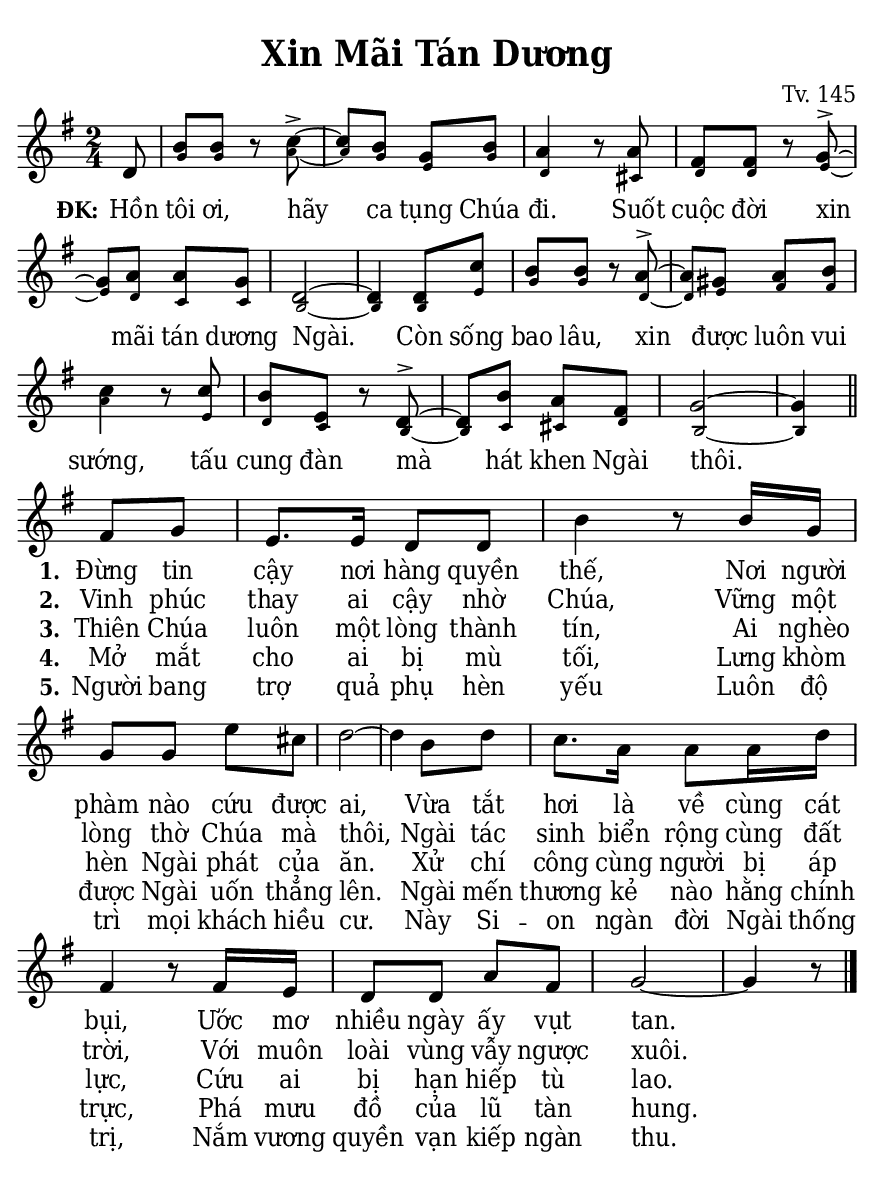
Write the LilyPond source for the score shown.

% Cài đặt chung\
\version "2.22.1"
\include "english.ly"

\header {
  title = "Xin Mãi Tán Dương"
  composer = "Tv. 145"
  %arranger = "Lm. Kim Long"
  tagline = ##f
}

% Nhạc phiên khúc
nhacPhienKhucSop = \relative c' {
  \partial 8 d8 |
  b' b r c ^> ~ |
  c b g b |
  a4 r8 a |
  fs fs r g ^> ~ |
  g a a g |
  d2 ~ |
  d4 d8 c' |
  b b r a ^> ~ |
  a gs a b |
  c4 r8 c |
  b e, r d ^> ~ |
  d b' a fs |
  g2 ~ |
  g4 \bar "||" \break
  
  fs8 g |
  e8. e16 d8 d |
  b'4 r8 b16 g |
  g8 g e' cs |
  d2 ~ |
  d4 b8 d |
  c8. a16 a8 a16 d |
  fs,4 r8 fs16 e |
  d8 d a' fs |
  g2 ~ |
  g4 r8 \bar "|."
}

nhacPhienKhucAlto = \relative c' {
  d8 |
  g g r a ~ |
  a g e g |
  d4 r8 cs |
  d d r e ~ |
  e d c c |
  b2 ~ |
  b4 b8 e |
  g g r d ~ |
  d e fs fs |
  a4 r8 e |
  d c r b ~ |
  b c cs d |
  b2 ~ |
  b4
}

% Lời phiên khúc
loiPhienKhucSop = \lyrics {
  \set stanza = "ĐK:"
  Hồn tôi ơi, hãy ca tụng Chúa đi.
  Suốt cuộc đời xin mãi tán dương Ngài.
  Còn sống bao lâu, xin được luôn vui sướng,
  tấu cung đàn mà hát khen Ngài thôi.
  <<
    {
      \set stanza = "1."
      Đừng tin cậy nơi hàng quyền thế,
      Nơi người phàm nào cứu được ai,
      Vừa tắt hơi là về cùng cát bụi,
      Ước mơ nhiều ngày ấy vụt tan.
    }
    \new Lyrics {
	    \set associatedVoice = "beSop"
	    \set stanza = "2."
	    Vinh phúc thay ai cậy nhờ Chúa,
	    Vững một lòng thờ Chúa mà thôi,
	    Ngài tác sinh biển rộng cùng đất trời,
	    Với muôn loài vùng vẫy ngược xuôi.
    }
    \new Lyrics {
	    \set associatedVoice = "beSop"
	    \set stanza = "3."
	    Thiên Chúa luôn một lòng thành tín,
	    Ai nghèo hèn Ngài phát của ăn.
	    Xử chí công cùng người bị áp lực,
	    Cứu ai bị hạn hiếp tù lao.
    }
    \new Lyrics {
	    \set associatedVoice = "beSop"
	    \set stanza = "4."
	    Mở mắt cho ai bị mù tối,
	    Lưng khòm được Ngài uốn thẳng lên.
	    Ngài mến thương kẻ nào hằng chính trực,
	    Phá mưu đồ của lũ tàn hung.
    }
    \new Lyrics {
	    \set associatedVoice = "beSop"
	    \set stanza = "5."
	    Người bang trợ quả phụ hèn yếu
	    Luôn độ trì mọi khách hiều cư.
	    Này Si -- on ngàn đời Ngài thống trị,
	    Nắm vương quyền vạn kiếp ngàn thu.
    }
  >>
}

% Dàn trang
\paper {
  #(set-paper-size "a5")
  top-margin = 8\mm
  bottom-margin = 8\mm
  left-margin = 3\mm
  right-margin = 3\mm
  indent = #0
  #(define fonts
	 (make-pango-font-tree "Deja Vu Serif Condensed"
	 		       "Deja Vu Serif Condensed"
			       "Deja Vu Serif Condensed"
			       (/ 20 20)))
  print-page-number = ##f
  page-count = #1
}

TongNhip = {
  \key g \major \time 2/4
  \set Timing.beamExceptions = #'()
  \set Timing.baseMoment = #(ly:make-moment 1/4)
}

% Đổi kích thước nốt cho bè phụ
notBePhu =
#(define-music-function (font-size music) (number? ly:music?)
   (for-some-music
     (lambda (m)
       (if (music-is-of-type? m 'rhythmic-event)
           (begin
             (set! (ly:music-property m 'tweaks)
                   (cons `(font-size . ,font-size)
                         (ly:music-property m 'tweaks)))
             #t)
           #f))
     music)
   music)

\score {
  \new ChoirStaff <<
    \new Staff \with {
        \consists "Merge_rests_engraver"
        printPartCombineTexts = ##f
      }
      <<
      \new Voice \TongNhip \partCombine 
        \nhacPhienKhucSop
        \notBePhu -3 { \nhacPhienKhucAlto }
      \new NullVoice = beSop \nhacPhienKhucSop
      \new Lyrics \lyricsto beSop \loiPhienKhucSop
      >>
  >>
  \layout {
    %\override Staff.TimeSignature.transparent = ##t
    \override Lyrics.LyricSpace.minimum-distance = #0.6
    \override Score.BarNumber.break-visibility = ##(#f #f #f)
    \override Score.SpacingSpanner.uniform-stretching = ##t
  } 
}
